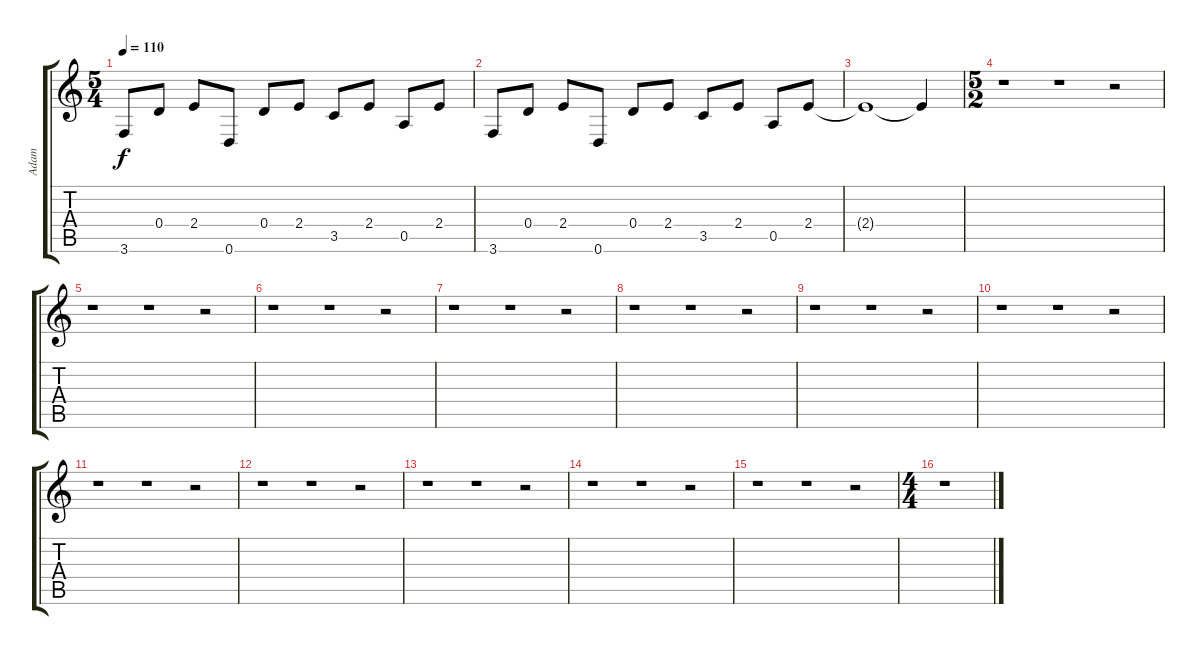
\track ("Adam" "Adam") {instrument electricguitarmuted}
\staff {score tabs}
\tuning (E4 B3 G3 D3 A2 D2) {hide}
\ts (5 4)
\tempo 110
\clef g2
\ks c
3.6.8{dy f} 0.4.8 2.4.8 0.6.8 0.4.8 2.4.8 3.5.8 2.4.8 0.5.8 2.4.8 |
3.6.8 0.4.8 2.4.8 0.6.8 0.4.8 2.4.8 3.5.8 2.4.8 0.5.8 2.4.8 |
2.4{t}.1 2.4{t}.4 |
\ts (5 2)
r.1 r.1 r.2 |
r.1 r.1 r.2 |
r.1 r.1 r.2 |
r.1 r.1 r.2 |
r.1 r.1 r.2 |
r.1 r.1 r.2 |
r.1 r.1 r.2 |
r.1 r.1 r.2 |
r.1 r.1 r.2 |
r.1 r.1 r.2 |
r.1 r.1 r.2 |
r.1 r.1 r.2 |
\ts (4 4)
r.1
